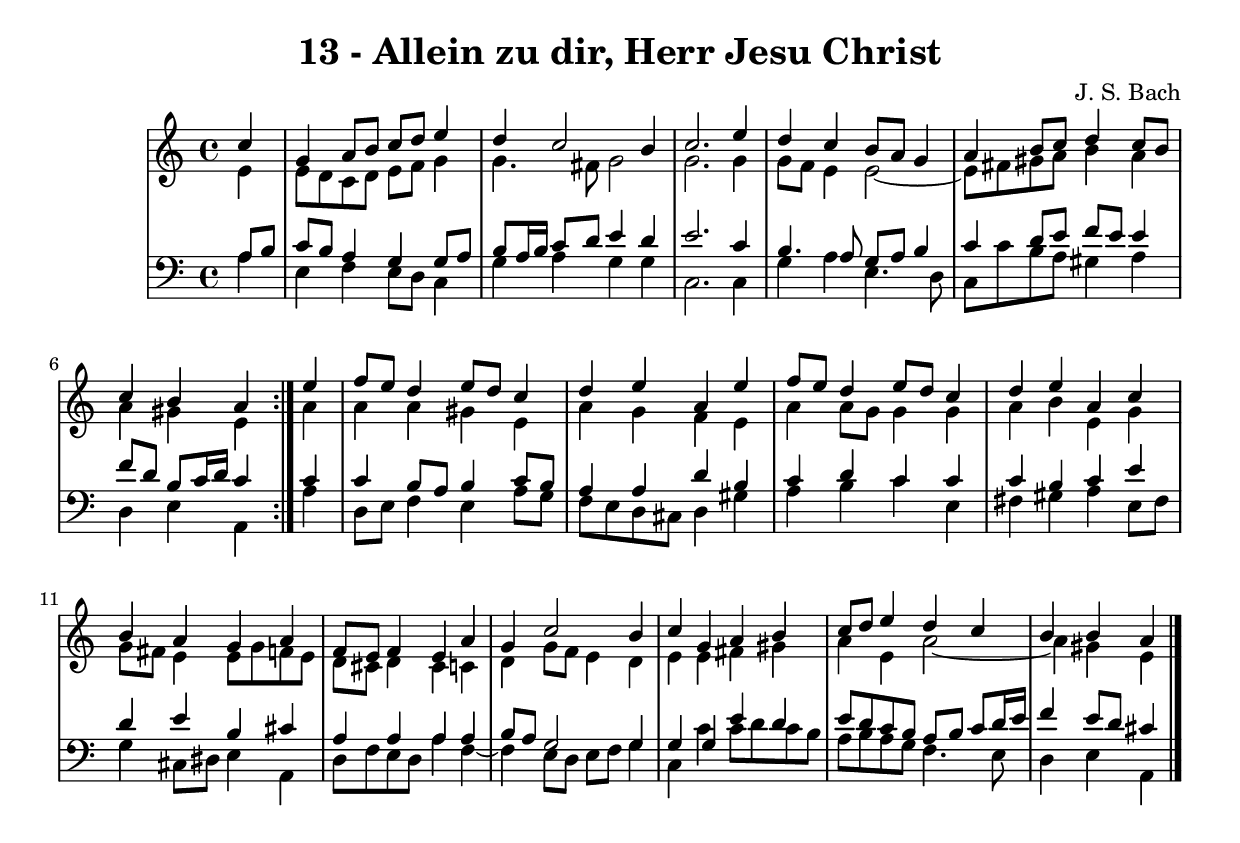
\version "2.10.33"

\header {
  title = "13 - Allein zu dir, Herr Jesu Christ"
  composer = "J. S. Bach"
}


global = {
  \time 4/4
  \key c \major
}


soprano = \relative c'' {
  \repeat volta 2 {
    \partial 4 c4 
    g4 a8 b8 c8 d8 e4 
    d4 c2 b4 
    c2. e4 
    d4 c4 b8 a8 g4 
    a4 b8 c8 d4 c8 b8     %5
    c4 b4 a4 } e'4 
  f8 e8 d4 e8 d8 c4 
  d4 e4 a,4 e'4 
  f8 e8 d4 e8 d8 c4 
  d4 e4 a,4 c4   %10
  b4 a4 g4 a4 
  f8 e8 f4 e4 a4 
  g4 c2 b4 
  c4 g4 a4 b4 
  c8 d8 e4 d4 c4   %15
  b4 b4 a4 
}

alto = \relative c' {
  \repeat volta 2 {
    \partial 4 e4 
    e8 d8 c8 d8 e8 f8 g4 
    g4. fis8 g2 
    g2. g4 
    g8 f8 e4 e2~ 
    e8 fis8 gis8 a8 b4 a4     %5
    a4 gis4 e4 } a4 
  a4 a4 gis4 e4 
  a4 g4 f4 e4 
  a4 a8 g8 g4 g4 
  a4 b4 e,4 g4   %10
  g8 fis8 e4 e8 g8 f8 e8 
  d8 cis8 d4 cis4 c4 
  d4 g8 f8 e4 d4 
  e4 e4 fis4 gis4 
  a4 e4 a2~   %15
  a4 gis4 e4 
}

tenor = \relative c' {
  \repeat volta 2 {
    \partial 4 a8  b8 
    c8 b8 a4 g4 g8 a8 
    b8 a16 b16 c8 d8 e4 d4 
    e2. c4 
    b4. a8 g8 a8 b4 
    c4 d8 e8 f8 e8 e4     %5
    f8 d8 b8 c16 d16 c4 } c4 
  c4 b8 a8 b4 c8 b8 a4 
  a4 d4 b4 c4 
  d4 c4 c4 c4 
  b4 c4 e4 d4   %10
  e4 b4 cis4 a4 
  a4 a4 a4 b8 a8 
  g2 g4 g4 
  g4 e'4 d4 e8 d8 
  c8 b8 a8 b8 c8 d16 e16 f4   %15
  e8 d8 cis4 
}

baixo = \relative c' {
  \repeat volta 2 {
    \partial 4 a4 
    e4 f4 e8 d8 c4 
    g'4 a4 g4 g4 
    c,2. c4 
    g'4 a4 e4. d8 
    c8 c'8 b8 a8 gis4 a4     %5
    d,4 e4 a,4 } a'4 
  d,8 e8 f4 e4 a8 g8 
  f8 e8 d8 cis8 d4 gis4 
  a4 b4 c4 e,4 
  fis4 gis4 a4 e8 fis8   %10
  g4 cis,8 dis8 e4 a,4 
  d8 f8 e8 d8 a'4 f4~ 
  f4 e8 d8 e8 f8 g4 
  c,4 c'4 c8 d8 c8 b8 
  a8 b8 a8 g8 f4. e8   %15
  d4 e4 a,4 
}

\score {
  <<
    \new StaffGroup <<
      \override StaffGroup.SystemStartBracket #'style = #'line 
      \new Staff {
        <<
          \global
          \new Voice = "soprano" { \voiceOne \soprano }
          \new Voice = "alto" { \voiceTwo \alto }
        >>
      }
      \new Staff {
        <<
          \global
          \clef "bass"
          \new Voice = "tenor" {\voiceOne \tenor }
          \new Voice = "baixo" { \voiceTwo \baixo \bar "|."}
        >>
      }
    >>
  >>
  \layout {}
  \midi {}
}